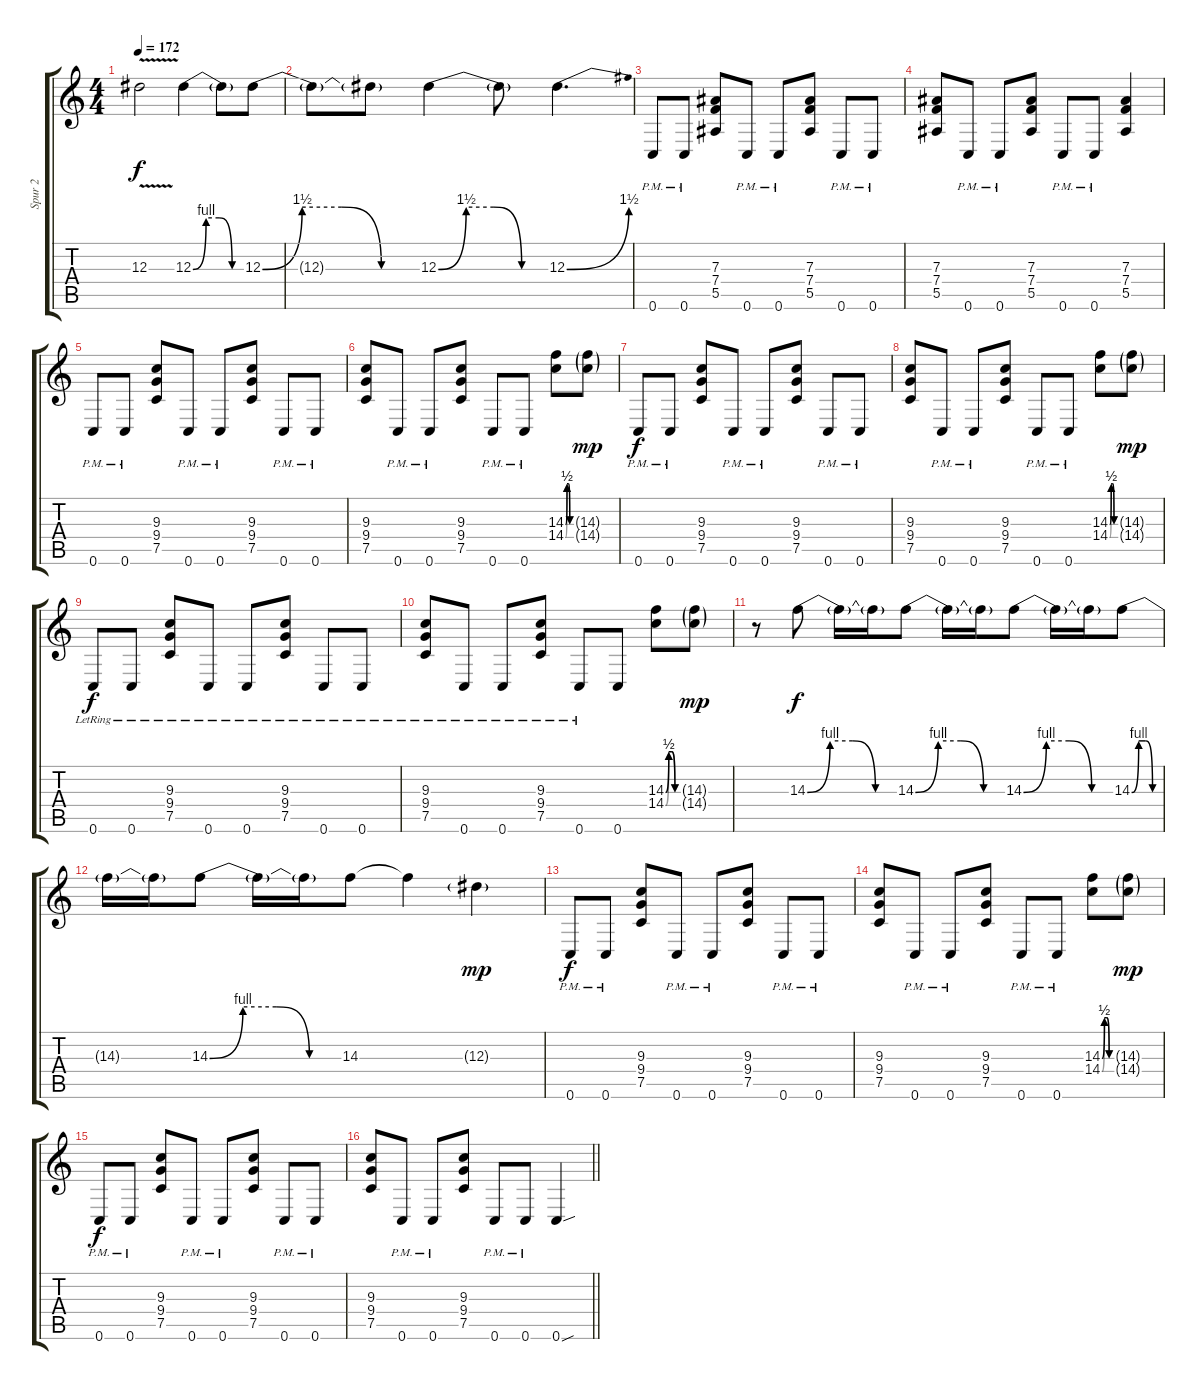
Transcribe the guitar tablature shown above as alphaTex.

\track ("Spur 2" "Spur 2") {instrument distortionguitar}
\staff {score tabs}
\tuning (C4 G3 Eb3 Bb2 F2 C2) {hide}
\ts (4 4)
\tempo 172
\clef g2
\ks c
12.3{v}.2{dy f} 12.3{be (custom 0 0 15 4 30 4 45 0 60 0)}.4 12.3{t}.8 12.3{be (custom 0 0 15 6 30 6 45 0 60 0)}.8 |
12.3{t}.8 12.3{t}.8 12.3{be (custom 0 0 15 6 30 6 45 0 60 0)}.4 12.3{t}.8 12.3{be (bend 0 0 60 6)}.4{d} |
0.6{pm}.8 0.6{pm}.8 (7.3 7.4 5.5).8 0.6{pm}.8 0.6{pm}.8 (7.3 7.4 5.5).8 0.6{pm}.8 0.6{pm}.8 |
(7.3 7.4 5.5).8 0.6{pm}.8 0.6{pm}.8 (7.3 7.4 5.5).8 0.6{pm}.8 0.6{pm}.8 (7.3 7.4 5.5).4 |
0.6{pm}.8 0.6{pm}.8 (9.3 9.4 7.5).8 0.6{pm}.8 0.6{pm}.8 (9.3 9.4 7.5).8 0.6{pm}.8 0.6{pm}.8 |
(9.3 9.4 7.5).8 0.6{pm}.8 0.6{pm}.8 (9.3 9.4 7.5).8 0.6{pm}.8 0.6{pm}.8 (14.3{be (custom 0 0 15 2 30 2 45 0 60 0)} 14.4{be (custom 0 0 15 2 30 2 45 0 60 0)}).8 (14.3{g} 14.4{g}).8{dy mp} |
0.6{pm}.8{dy f} 0.6{pm}.8 (9.3 9.4 7.5).8 0.6{pm}.8 0.6{pm}.8 (9.3 9.4 7.5).8 0.6{pm}.8 0.6{pm}.8 |
(9.3 9.4 7.5).8 0.6{pm}.8 0.6{pm}.8 (9.3 9.4 7.5).8 0.6{pm}.8 0.6{pm}.8 (14.3{be (custom 0 0 15 2 30 2 45 0 60 0)} 14.4{be (custom 0 0 15 2 30 2 45 0 60 0)}).8 (14.3{g} 14.4{g}).8{dy mp} |
0.6{lr}.8{dy f} 0.6{lr}.8 (9.3{lr} 9.4{lr} 7.5{lr}).8 0.6{lr}.8 0.6{lr}.8 (9.3{lr} 9.4{lr} 7.5{lr}).8 0.6{lr}.8 0.6{lr}.8 |
(9.3{lr} 9.4{lr} 7.5{lr}).8 0.6{lr}.8 0.6{lr}.8 (9.3{lr} 9.4{lr} 7.5).8 0.6{lr}.8 0.6.8 (14.3{be (custom 0 0 15 2 30 2 45 0 60 0)} 14.4{be (custom 0 0 15 2 30 2 45 0 60 0)}).8 (14.3{g} 14.4{g}).8{dy mp} |
r.8 14.3{be (custom 0 0 15 4 30 4 45 0 60 0)}.8{dy f} 14.3{t}.16 14.3{t}.16 14.3{be (custom 0 0 15 4 30 4 45 0 60 0)}.8 14.3{t}.16 14.3{t}.16 14.3{be (custom 0 0 15 4 30 4 45 0 60 0)}.8 14.3{t}.16 14.3{t}.16 14.3{be (custom 0 0 15 4 30 4 45 0 60 0)}.8 |
14.3{t}.16 14.3{t}.16 14.3{be (custom 0 0 15 4 30 4 45 0 60 0)}.8 14.3{t}.16 14.3{t}.16 14.3.8 14.3{t}.4 12.3{g}.4{dy mp} |
0.6{pm}.8{dy f} 0.6{pm}.8 (9.3 9.4 7.5).8 0.6{pm}.8 0.6{pm}.8 (9.3 9.4 7.5).8 0.6{pm}.8 0.6{pm}.8 |
(9.3 9.4 7.5).8 0.6{pm}.8 0.6{pm}.8 (9.3 9.4 7.5).8 0.6{pm}.8 0.6{pm}.8 (14.3{be (custom 0 0 15 2 30 2 45 0 60 0)} 14.4{be (custom 0 0 15 2 30 2 45 0 60 0)}).8 (14.3{g} 14.4{g}).8{dy mp} |
0.6{pm}.8{dy f} 0.6{pm}.8 (9.3 9.4 7.5).8 0.6{pm}.8 0.6{pm}.8 (9.3 9.4 7.5).8 0.6{pm}.8 0.6{pm}.8 |
\barLineRight lightlight
(9.3 9.4 7.5).8 0.6{pm}.8 0.6{pm}.8 (9.3 9.4 7.5).8 0.6{pm}.8 0.6{pm}.8 0.6{sou}.4
